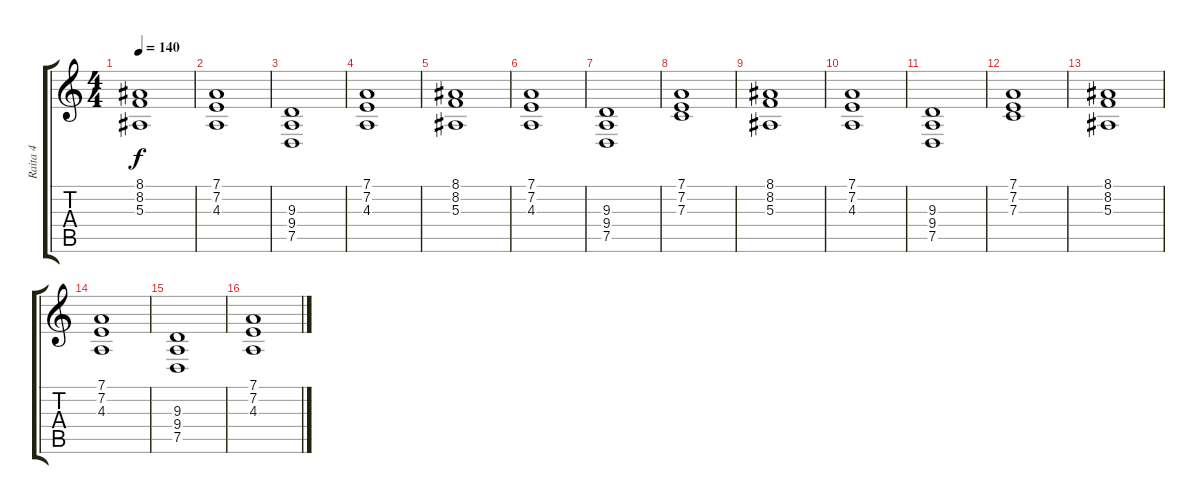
\track ("Raita 4" "Raita 4") {instrument stringensemble1}
\staff {score tabs}
\tuning (D4 A3 F3 C3 G2 D2) {hide}
\ts (4 4)
\tempo 140
\clef g2
\ks c
(8.1 8.2 5.3).1{dy f} |
(7.1 7.2 4.3).1 |
(9.3 9.4 7.5).1 |
(7.1 7.2 4.3).1 |
(8.1 8.2 5.3).1 |
(7.1 7.2 4.3).1 |
(9.3 9.4 7.5).1 |
(7.1 7.2 7.3).1 |
(8.1 8.2 5.3).1 |
(7.1 7.2 4.3).1 |
(9.3 9.4 7.5).1 |
(7.1 7.2 7.3).1 |
(8.1 8.2 5.3).1 |
(7.1 7.2 4.3).1 |
(9.3 9.4 7.5).1 |
(7.1 7.2 4.3).1
